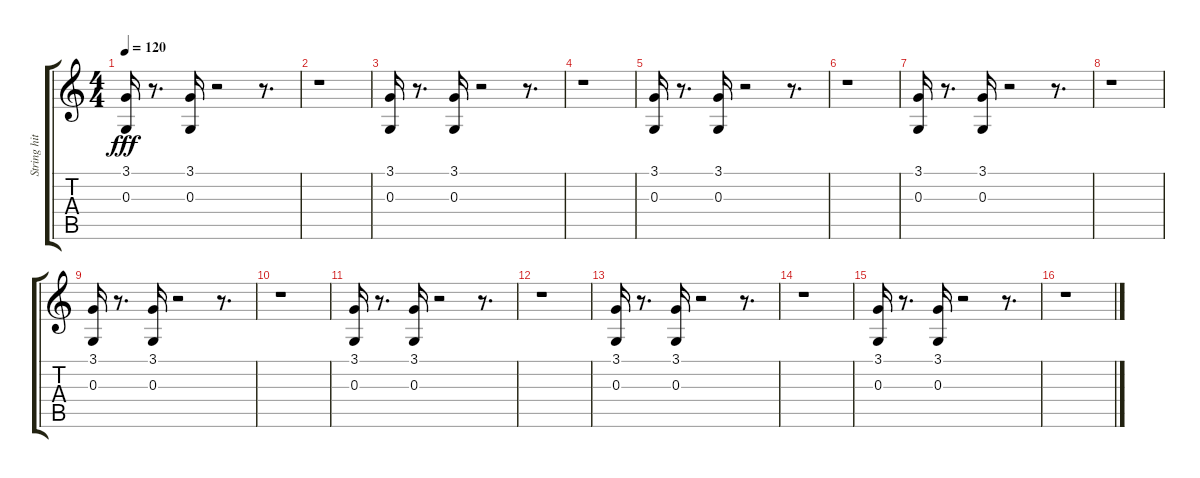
\track ("String hits" "String hit") {instrument stringensemble2}
\staff {score tabs}
\tuning (E4 B3 G3 D3 A2 E2) {hide}
\ts (4 4)
\tempo 120
\clef g2
\ks c
(3.1 0.3).16{dy fff} r.8{d} (3.1 0.3).16 r.2 r.8{d} |
r.1 |
(3.1 0.3).16 r.8{d} (3.1 0.3).16 r.2 r.8{d} |
r.1 |
(3.1 0.3).16 r.8{d} (3.1 0.3).16 r.2 r.8{d} |
r.1 |
(3.1 0.3).16 r.8{d} (3.1 0.3).16 r.2 r.8{d} |
r.1 |
(3.1 0.3).16 r.8{d} (3.1 0.3).16 r.2 r.8{d} |
r.1 |
(3.1 0.3).16 r.8{d} (3.1 0.3).16 r.2 r.8{d} |
r.1 |
(3.1 0.3).16 r.8{d} (3.1 0.3).16 r.2 r.8{d} |
r.1 |
(3.1 0.3).16 r.8{d} (3.1 0.3).16 r.2 r.8{d} |
r.1
